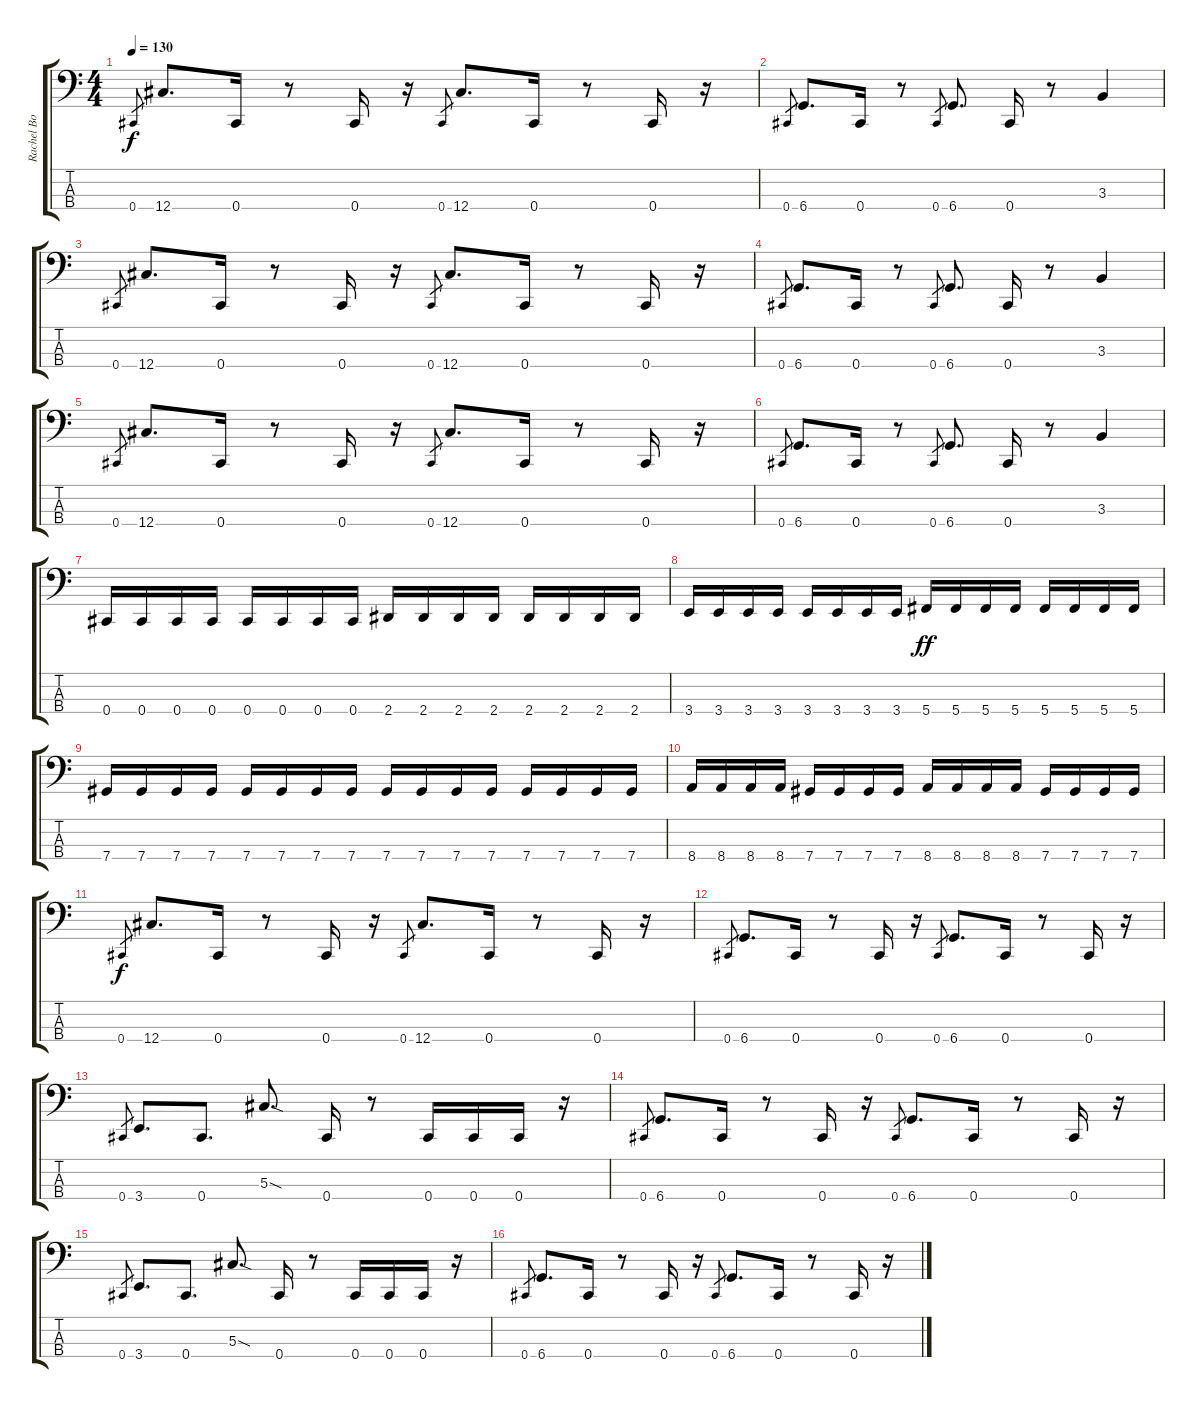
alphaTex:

\track (" Rachel Bolan" " Rachel Bo") {instrument electricbasspick}
\staff {score tabs}
\tuning (Gb2 Db2 Ab1 Db1) {hide}
\ts (4 4)
\tempo 130
\clef f4
\ks c
0.4.8{gr dy f} 12.4.8{d} 0.4.16 r.8 0.4.16 r.16 0.4.8{gr} 12.4.8{d} 0.4.16 r.8 0.4.16 r.16 |
0.4.8{gr} 6.4.8{d} 0.4.16 r.8 0.4.8{gr} 6.4.8{d} 0.4.16 r.8 3.3.4 |
0.4.8{gr} 12.4.8{d} 0.4.16 r.8 0.4.16 r.16 0.4.8{gr} 12.4.8{d} 0.4.16 r.8 0.4.16 r.16 |
0.4.8{gr} 6.4.8{d} 0.4.16 r.8 0.4.8{gr} 6.4.8{d} 0.4.16 r.8 3.3.4 |
0.4.8{gr} 12.4.8{d} 0.4.16 r.8 0.4.16 r.16 0.4.8{gr} 12.4.8{d} 0.4.16 r.8 0.4.16 r.16 |
0.4.8{gr} 6.4.8{d} 0.4.16 r.8 0.4.8{gr} 6.4.8{d} 0.4.16 r.8 3.3.4 |
0.4.16 0.4.16 0.4.16 0.4.16 0.4.16 0.4.16 0.4.16 0.4.16 2.4.16 2.4.16 2.4.16 2.4.16 2.4.16 2.4.16 2.4.16 2.4.16 |
3.4.16 3.4.16 3.4.16 3.4.16 3.4.16 3.4.16 3.4.16 3.4.16 5.4.16{dy ff} 5.4.16 5.4.16 5.4.16 5.4.16 5.4.16 5.4.16 5.4.16 |
7.4.16 7.4.16 7.4.16 7.4.16 7.4.16 7.4.16 7.4.16 7.4.16 7.4.16 7.4.16 7.4.16 7.4.16 7.4.16 7.4.16 7.4.16 7.4.16 |
8.4.16 8.4.16 8.4.16 8.4.16 7.4.16 7.4.16 7.4.16 7.4.16 8.4.16 8.4.16 8.4.16 8.4.16 7.4.16 7.4.16 7.4.16 7.4.16 |
0.4.8{gr dy f} 12.4.8{d} 0.4.16 r.8 0.4.16 r.16 0.4.8{gr} 12.4.8{d} 0.4.16 r.8 0.4.16 r.16 |
0.4.8{gr} 6.4.8{d} 0.4.16 r.8 0.4.16 r.16 0.4.8{gr} 6.4.8{d} 0.4.16 r.8 0.4.16 r.16 |
0.4.8{gr} 3.4.8{d} 0.4.8{d} 5.3{sod}.8{d} 0.4.16 r.8 0.4.16 0.4.16 0.4.16 r.16 |
0.4.8{gr} 6.4.8{d} 0.4.16 r.8 0.4.16 r.16 0.4.8{gr} 6.4.8{d} 0.4.16 r.8 0.4.16 r.16 |
0.4.8{gr} 3.4.8{d} 0.4.8{d} 5.3{sod}.8{d} 0.4.16 r.8 0.4.16 0.4.16 0.4.16 r.16 |
0.4.8{gr} 6.4.8{d} 0.4.16 r.8 0.4.16 r.16 0.4.8{gr} 6.4.8{d} 0.4.16 r.8 0.4.16 r.16
